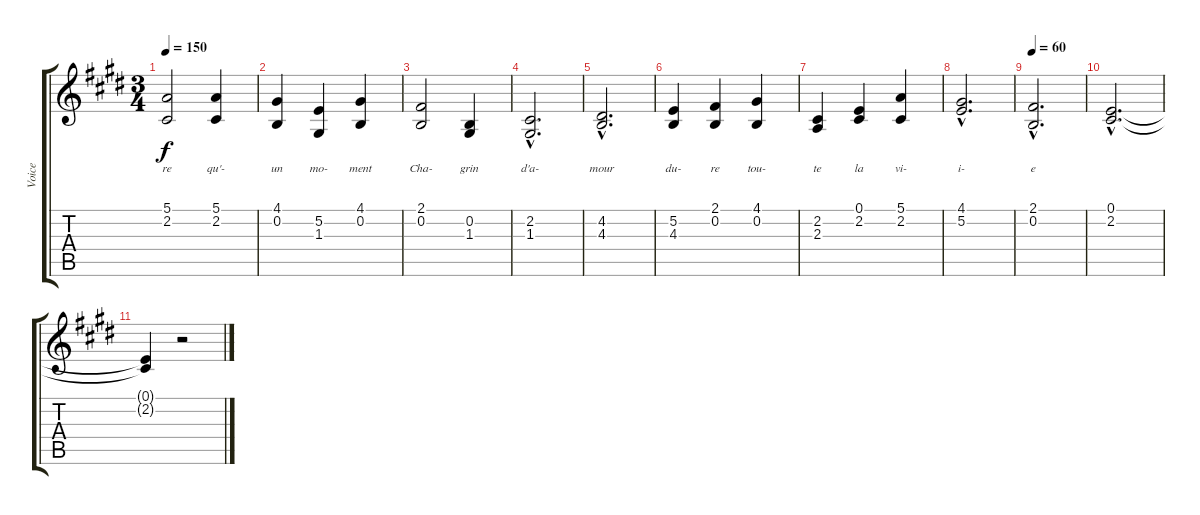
\track ("Voice" "Voice") {instrument violin}
\staff {score tabs}
\tuning (E4 B3 G3 D3 A2 E2) {hide}
\ts (3 4)
\tempo 150
\clef g2
\ks e
(5.1 2.2).2{lyrics (0 "re") lyrics (1 "") lyrics (2 "") lyrics (3 "") lyrics (4 "") dy f} (5.1 2.2).4{lyrics (0 "qu'-") lyrics (1 "") lyrics (2 "") lyrics (3 "") lyrics (4 "")} |
(4.1 0.2).4{lyrics (0 "un") lyrics (1 "") lyrics (2 "") lyrics (3 "") lyrics (4 "")} (5.2 1.3).4{lyrics (0 "mo-") lyrics (1 "") lyrics (2 "") lyrics (3 "") lyrics (4 "")} (4.1 0.2).4{lyrics (0 "ment") lyrics (1 "") lyrics (2 "") lyrics (3 "") lyrics (4 "")} |
(2.1 0.2).2{lyrics (0 "Cha-") lyrics (1 "") lyrics (2 "") lyrics (3 "") lyrics (4 "")} (0.2 1.3).4{lyrics (0 "grin") lyrics (1 "") lyrics (2 "") lyrics (3 "") lyrics (4 "")} |
(2.2{hac} 1.3{hac}).2{d lyrics (0 "d'a-") lyrics (1 "") lyrics (2 "") lyrics (3 "") lyrics (4 "")} |
(4.2{hac} 4.3{hac}).2{d lyrics (0 "mour") lyrics (1 "") lyrics (2 "") lyrics (3 "") lyrics (4 "")} |
(5.2 4.3).4{lyrics (0 "du-") lyrics (1 "") lyrics (2 "") lyrics (3 "") lyrics (4 "")} (2.1 0.2).4{lyrics (0 "re") lyrics (1 "") lyrics (2 "") lyrics (3 "") lyrics (4 "")} (4.1 0.2).4{lyrics (0 "tou-") lyrics (1 "") lyrics (2 "") lyrics (3 "") lyrics (4 "")} |
(2.2 2.3).4{lyrics (0 "te") lyrics (1 "") lyrics (2 "") lyrics (3 "") lyrics (4 "")} (0.1 2.2).4{lyrics (0 "la") lyrics (1 "") lyrics (2 "") lyrics (3 "") lyrics (4 "")} (5.1 2.2).4{lyrics (0 "vi-") lyrics (1 "") lyrics (2 "") lyrics (3 "") lyrics (4 "")} |
(4.1{hac} 5.2{hac}).2{d lyrics (0 "i-") lyrics (1 "") lyrics (2 "") lyrics (3 "") lyrics (4 "")} |
\tempo 60
(2.1{hac} 0.2{hac}).2{d lyrics (0 "e") lyrics (1 "") lyrics (2 "") lyrics (3 "") lyrics (4 "")} |
(0.1{hac} 2.2{hac}).2{d} |
(0.1{t} 2.2{t}).4 r.2
